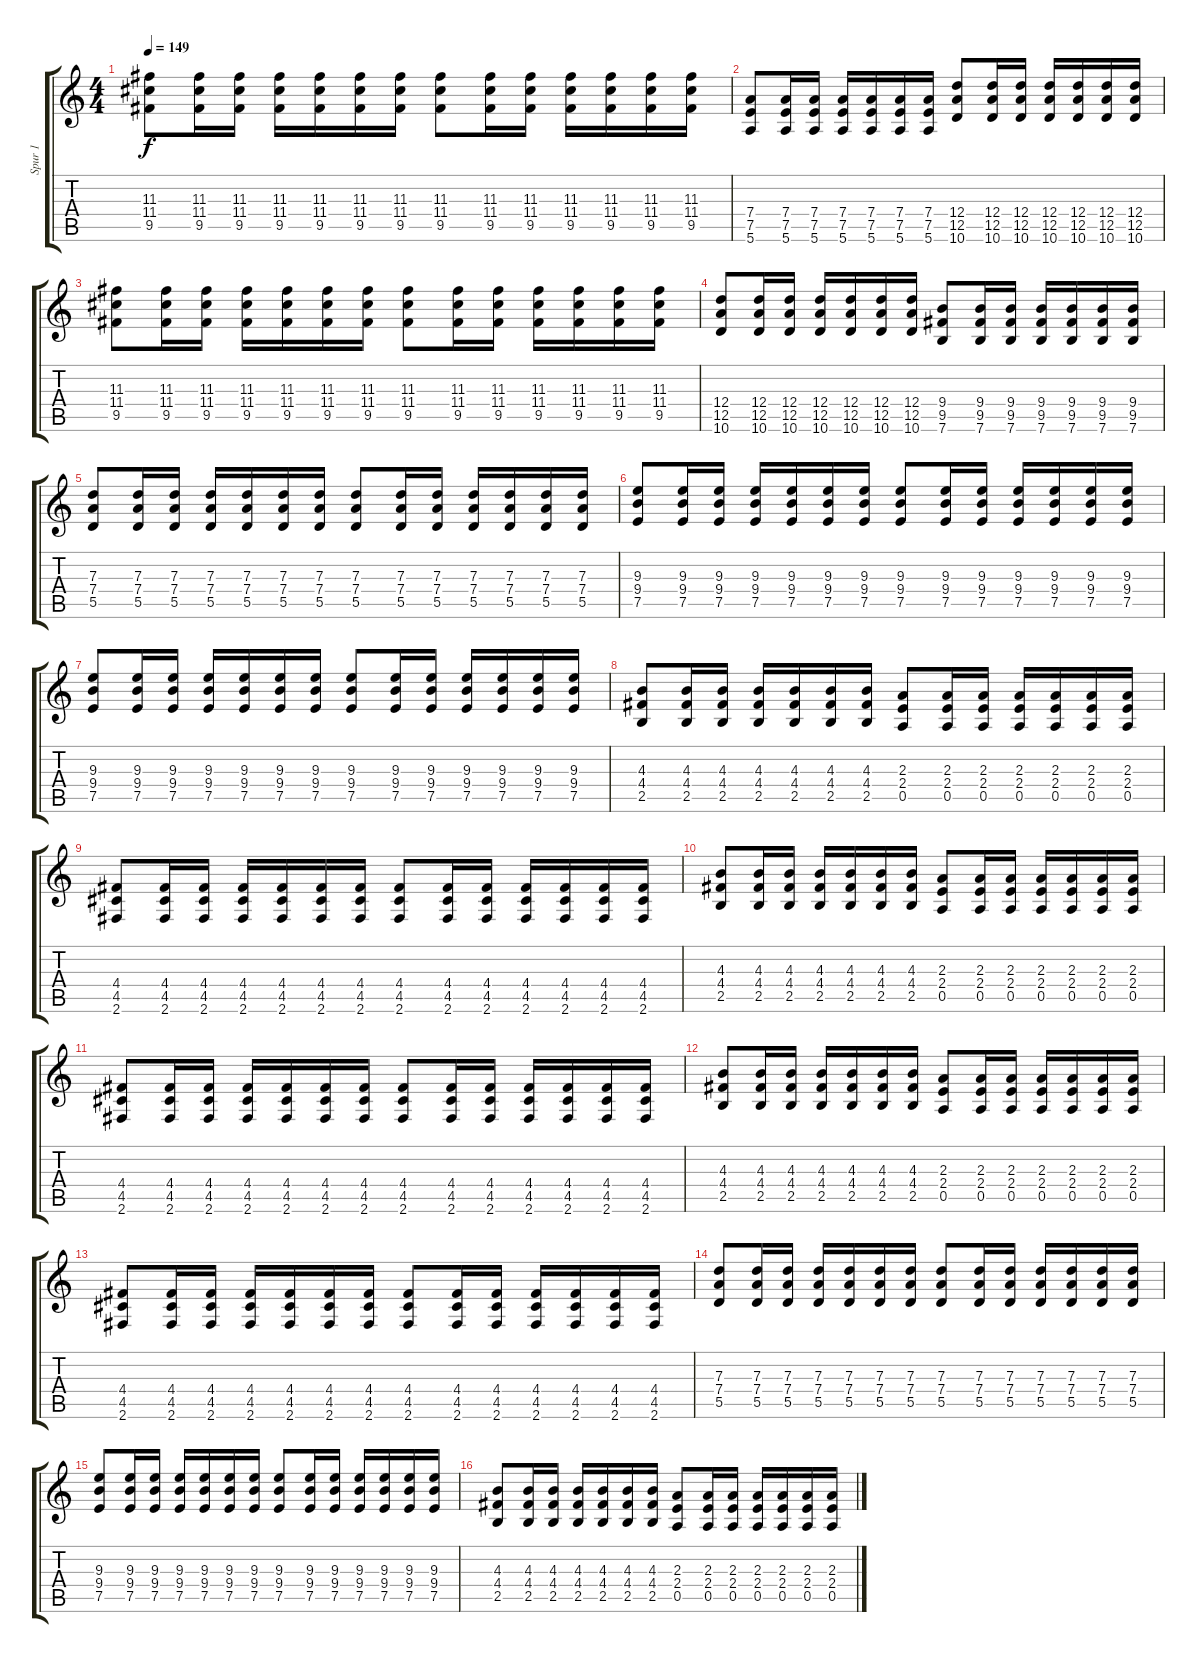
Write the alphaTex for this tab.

\track ("Spur 1" "Spur 1") {instrument distortionguitar}
\staff {score tabs}
\tuning (E4 B3 G3 D3 A2 E2) {hide}
\ts (4 4)
\tempo 149
\clef g2
\ks c
(11.3 11.4 9.5).8{dy f} (11.3 11.4 9.5).16 (11.3 11.4 9.5).16 (11.3 11.4 9.5).16 (11.3 11.4 9.5).16 (11.3 11.4 9.5).16 (11.3 11.4 9.5).16 (11.3 11.4 9.5).8 (11.3 11.4 9.5).16 (11.3 11.4 9.5).16 (11.3 11.4 9.5).16 (11.3 11.4 9.5).16 (11.3 11.4 9.5).16 (11.3 11.4 9.5).16 |
(7.4 7.5 5.6).8 (7.4 7.5 5.6).16 (7.4 7.5 5.6).16 (7.4 7.5 5.6).16 (7.4 7.5 5.6).16 (7.4 7.5 5.6).16 (7.4 7.5 5.6).16 (12.4 12.5 10.6).8 (12.4 12.5 10.6).16 (12.4 12.5 10.6).16 (12.4 12.5 10.6).16 (12.4 12.5 10.6).16 (12.4 12.5 10.6).16 (12.4 12.5 10.6).16 |
(11.3 11.4 9.5).8 (11.3 11.4 9.5).16 (11.3 11.4 9.5).16 (11.3 11.4 9.5).16 (11.3 11.4 9.5).16 (11.3 11.4 9.5).16 (11.3 11.4 9.5).16 (11.3 11.4 9.5).8 (11.3 11.4 9.5).16 (11.3 11.4 9.5).16 (11.3 11.4 9.5).16 (11.3 11.4 9.5).16 (11.3 11.4 9.5).16 (11.3 11.4 9.5).16 |
(12.4 12.5 10.6).8 (12.4 12.5 10.6).16 (12.4 12.5 10.6).16 (12.4 12.5 10.6).16 (12.4 12.5 10.6).16 (12.4 12.5 10.6).16 (12.4 12.5 10.6).16 (9.4 9.5 7.6).8 (9.4 9.5 7.6).16 (9.4 9.5 7.6).16 (9.4 9.5 7.6).16 (9.4 9.5 7.6).16 (9.4 9.5 7.6).16 (9.4 9.5 7.6).16 |
(7.3 7.4 5.5).8 (7.3 7.4 5.5).16 (7.3 7.4 5.5).16 (7.3 7.4 5.5).16 (7.3 7.4 5.5).16 (7.3 7.4 5.5).16 (7.3 7.4 5.5).16 (7.3 7.4 5.5).8 (7.3 7.4 5.5).16 (7.3 7.4 5.5).16 (7.3 7.4 5.5).16 (7.3 7.4 5.5).16 (7.3 7.4 5.5).16 (7.3 7.4 5.5).16 |
(9.3 9.4 7.5).8 (9.3 9.4 7.5).16 (9.3 9.4 7.5).16 (9.3 9.4 7.5).16 (9.3 9.4 7.5).16 (9.3 9.4 7.5).16 (9.3 9.4 7.5).16 (9.3 9.4 7.5).8 (9.3 9.4 7.5).16 (9.3 9.4 7.5).16 (9.3 9.4 7.5).16 (9.3 9.4 7.5).16 (9.3 9.4 7.5).16 (9.3 9.4 7.5).16 |
(9.3 9.4 7.5).8 (9.3 9.4 7.5).16 (9.3 9.4 7.5).16 (9.3 9.4 7.5).16 (9.3 9.4 7.5).16 (9.3 9.4 7.5).16 (9.3 9.4 7.5).16 (9.3 9.4 7.5).8 (9.3 9.4 7.5).16 (9.3 9.4 7.5).16 (9.3 9.4 7.5).16 (9.3 9.4 7.5).16 (9.3 9.4 7.5).16 (9.3 9.4 7.5).16 |
(4.3 4.4 2.5).8 (4.3 4.4 2.5).16 (4.3 4.4 2.5).16 (4.3 4.4 2.5).16 (4.3 4.4 2.5).16 (4.3 4.4 2.5).16 (4.3 4.4 2.5).16 (2.3 2.4 0.5).8 (2.3 2.4 0.5).16 (2.3 2.4 0.5).16 (2.3 2.4 0.5).16 (2.3 2.4 0.5).16 (2.3 2.4 0.5).16 (2.3 2.4 0.5).16 |
(4.4 4.5 2.6).8 (4.4 4.5 2.6).16 (4.4 4.5 2.6).16 (4.4 4.5 2.6).16 (4.4 4.5 2.6).16 (4.4 4.5 2.6).16 (4.4 4.5 2.6).16 (4.4 4.5 2.6).8 (4.4 4.5 2.6).16 (4.4 4.5 2.6).16 (4.4 4.5 2.6).16 (4.4 4.5 2.6).16 (4.4 4.5 2.6).16 (4.4 4.5 2.6).16 |
(4.3 4.4 2.5).8 (4.3 4.4 2.5).16 (4.3 4.4 2.5).16 (4.3 4.4 2.5).16 (4.3 4.4 2.5).16 (4.3 4.4 2.5).16 (4.3 4.4 2.5).16 (2.3 2.4 0.5).8 (2.3 2.4 0.5).16 (2.3 2.4 0.5).16 (2.3 2.4 0.5).16 (2.3 2.4 0.5).16 (2.3 2.4 0.5).16 (2.3 2.4 0.5).16 |
(4.4 4.5 2.6).8 (4.4 4.5 2.6).16 (4.4 4.5 2.6).16 (4.4 4.5 2.6).16 (4.4 4.5 2.6).16 (4.4 4.5 2.6).16 (4.4 4.5 2.6).16 (4.4 4.5 2.6).8 (4.4 4.5 2.6).16 (4.4 4.5 2.6).16 (4.4 4.5 2.6).16 (4.4 4.5 2.6).16 (4.4 4.5 2.6).16 (4.4 4.5 2.6).16 |
(4.3 4.4 2.5).8 (4.3 4.4 2.5).16 (4.3 4.4 2.5).16 (4.3 4.4 2.5).16 (4.3 4.4 2.5).16 (4.3 4.4 2.5).16 (4.3 4.4 2.5).16 (2.3 2.4 0.5).8 (2.3 2.4 0.5).16 (2.3 2.4 0.5).16 (2.3 2.4 0.5).16 (2.3 2.4 0.5).16 (2.3 2.4 0.5).16 (2.3 2.4 0.5).16 |
(4.4 4.5 2.6).8 (4.4 4.5 2.6).16 (4.4 4.5 2.6).16 (4.4 4.5 2.6).16 (4.4 4.5 2.6).16 (4.4 4.5 2.6).16 (4.4 4.5 2.6).16 (4.4 4.5 2.6).8 (4.4 4.5 2.6).16 (4.4 4.5 2.6).16 (4.4 4.5 2.6).16 (4.4 4.5 2.6).16 (4.4 4.5 2.6).16 (4.4 4.5 2.6).16 |
(7.3 7.4 5.5).8 (7.3 7.4 5.5).16 (7.3 7.4 5.5).16 (7.3 7.4 5.5).16 (7.3 7.4 5.5).16 (7.3 7.4 5.5).16 (7.3 7.4 5.5).16 (7.3 7.4 5.5).8 (7.3 7.4 5.5).16 (7.3 7.4 5.5).16 (7.3 7.4 5.5).16 (7.3 7.4 5.5).16 (7.3 7.4 5.5).16 (7.3 7.4 5.5).16 |
(9.3 9.4 7.5).8 (9.3 9.4 7.5).16 (9.3 9.4 7.5).16 (9.3 9.4 7.5).16 (9.3 9.4 7.5).16 (9.3 9.4 7.5).16 (9.3 9.4 7.5).16 (9.3 9.4 7.5).8 (9.3 9.4 7.5).16 (9.3 9.4 7.5).16 (9.3 9.4 7.5).16 (9.3 9.4 7.5).16 (9.3 9.4 7.5).16 (9.3 9.4 7.5).16 |
(4.3 4.4 2.5).8 (4.3 4.4 2.5).16 (4.3 4.4 2.5).16 (4.3 4.4 2.5).16 (4.3 4.4 2.5).16 (4.3 4.4 2.5).16 (4.3 4.4 2.5).16 (2.3 2.4 0.5).8 (2.3 2.4 0.5).16 (2.3 2.4 0.5).16 (2.3 2.4 0.5).16 (2.3 2.4 0.5).16 (2.3 2.4 0.5).16 (2.3 2.4 0.5).16
